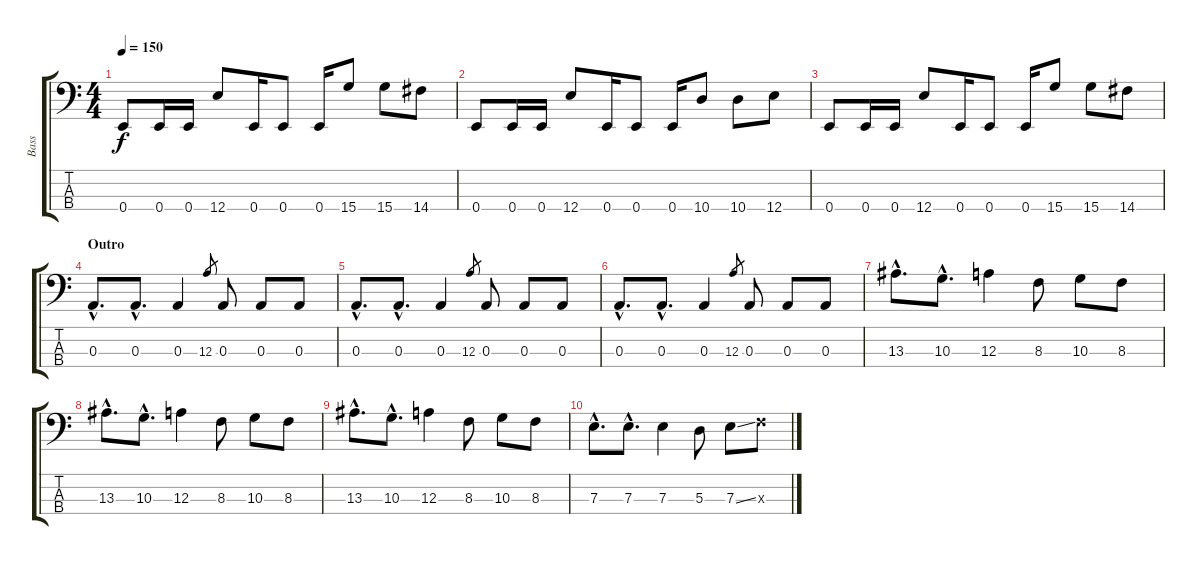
\track ("Bass" "Bass") {instrument electricbasspick}
\staff {score tabs}
\tuning (G2 D2 A1 E1) {hide}
\ts (4 4)
\tempo 150
\clef f4
\ks c
0.4.8{dy f} 0.4.16 0.4.16 12.4.8 0.4.16 0.4.8 0.4.16 15.4.8 15.4.8 14.4.8 |
0.4.8 0.4.16 0.4.16 12.4.8 0.4.16 0.4.8 0.4.16 10.4.8 10.4.8 12.4.8 |
0.4.8 0.4.16 0.4.16 12.4.8 0.4.16 0.4.8 0.4.16 15.4.8 15.4.8 14.4.8 |
\section ("" "Outro")
0.3{hac}.8{d} 0.3{hac}.8{d} 0.3.4 12.3.8{gr} 0.3.8 0.3.8 0.3.8 |
0.3{hac}.8{d} 0.3{hac}.8{d} 0.3.4 12.3.8{gr} 0.3.8 0.3.8 0.3.8 |
0.3{hac}.8{d} 0.3{hac}.8{d} 0.3.4 12.3.8{gr} 0.3.8 0.3.8 0.3.8 |
13.3{hac}.8{d} 10.3{hac}.8{d} 12.3.4 8.3.8 10.3.8 8.3.8 |
13.3{hac}.8{d} 10.3{hac}.8{d} 12.3.4 8.3.8 10.3.8 8.3.8 |
13.3{hac}.8{d} 10.3{hac}.8{d} 12.3.4 8.3.8 10.3.8 8.3.8 |
7.3{hac}.8{d} 7.3{hac}.8{d} 7.3.4 5.3.8 7.3{ss}.8 8.3{x}.8
